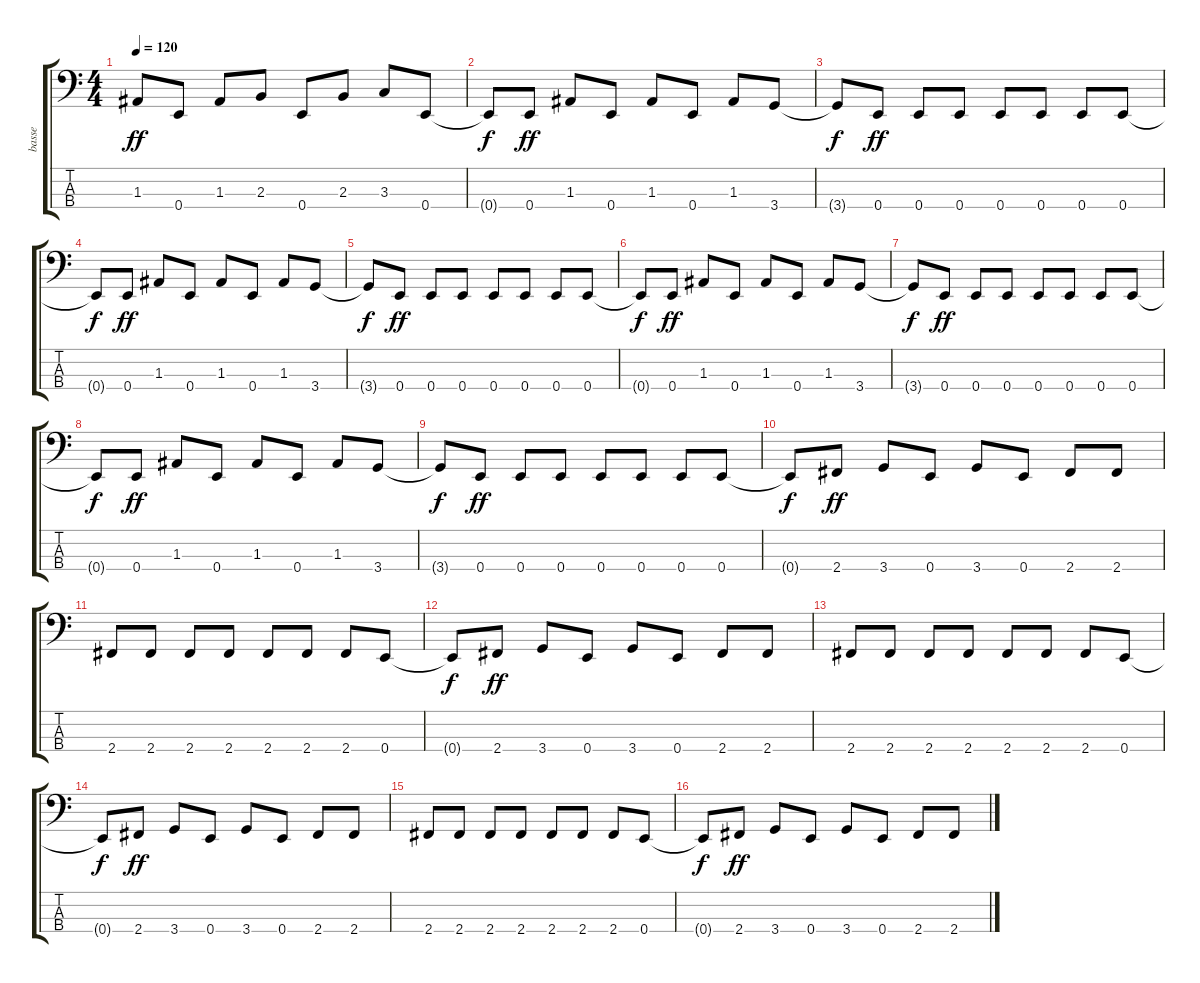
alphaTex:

\track ("basse" "basse") {instrument electricbassfinger}
\staff {score tabs}
\tuning (G2 D2 A1 E1) {hide}
\ts (4 4)
\tempo 120
\clef f4
\ks c
1.3.8{dy ff} 0.4.8 1.3.8 2.3.8 0.4.8 2.3.8 3.3.8 0.4.8 |
0.4{t}.8{dy f} 0.4.8{dy ff} 1.3.8 0.4.8 1.3.8 0.4.8 1.3.8 3.4.8 |
3.4{t}.8{dy f} 0.4.8{dy ff} 0.4.8 0.4.8 0.4.8 0.4.8 0.4.8 0.4.8 |
0.4{t}.8{dy f} 0.4.8{dy ff} 1.3.8 0.4.8 1.3.8 0.4.8 1.3.8 3.4.8 |
3.4{t}.8{dy f} 0.4.8{dy ff} 0.4.8 0.4.8 0.4.8 0.4.8 0.4.8 0.4.8 |
0.4{t}.8{dy f} 0.4.8{dy ff} 1.3.8 0.4.8 1.3.8 0.4.8 1.3.8 3.4.8 |
3.4{t}.8{dy f} 0.4.8{dy ff} 0.4.8 0.4.8 0.4.8 0.4.8 0.4.8 0.4.8 |
0.4{t}.8{dy f} 0.4.8{dy ff} 1.3.8 0.4.8 1.3.8 0.4.8 1.3.8 3.4.8 |
3.4{t}.8{dy f} 0.4.8{dy ff} 0.4.8 0.4.8 0.4.8 0.4.8 0.4.8 0.4.8 |
0.4{t}.8{dy f} 2.4.8{dy ff} 3.4.8 0.4.8 3.4.8 0.4.8 2.4.8 2.4.8 |
2.4.8 2.4.8 2.4.8 2.4.8 2.4.8 2.4.8 2.4.8 0.4.8 |
0.4{t}.8{dy f} 2.4.8{dy ff} 3.4.8 0.4.8 3.4.8 0.4.8 2.4.8 2.4.8 |
2.4.8 2.4.8 2.4.8 2.4.8 2.4.8 2.4.8 2.4.8 0.4.8 |
0.4{t}.8{dy f} 2.4.8{dy ff} 3.4.8 0.4.8 3.4.8 0.4.8 2.4.8 2.4.8 |
2.4.8 2.4.8 2.4.8 2.4.8 2.4.8 2.4.8 2.4.8 0.4.8 |
0.4{t}.8{dy f} 2.4.8{dy ff} 3.4.8 0.4.8 3.4.8 0.4.8 2.4.8 2.4.8
